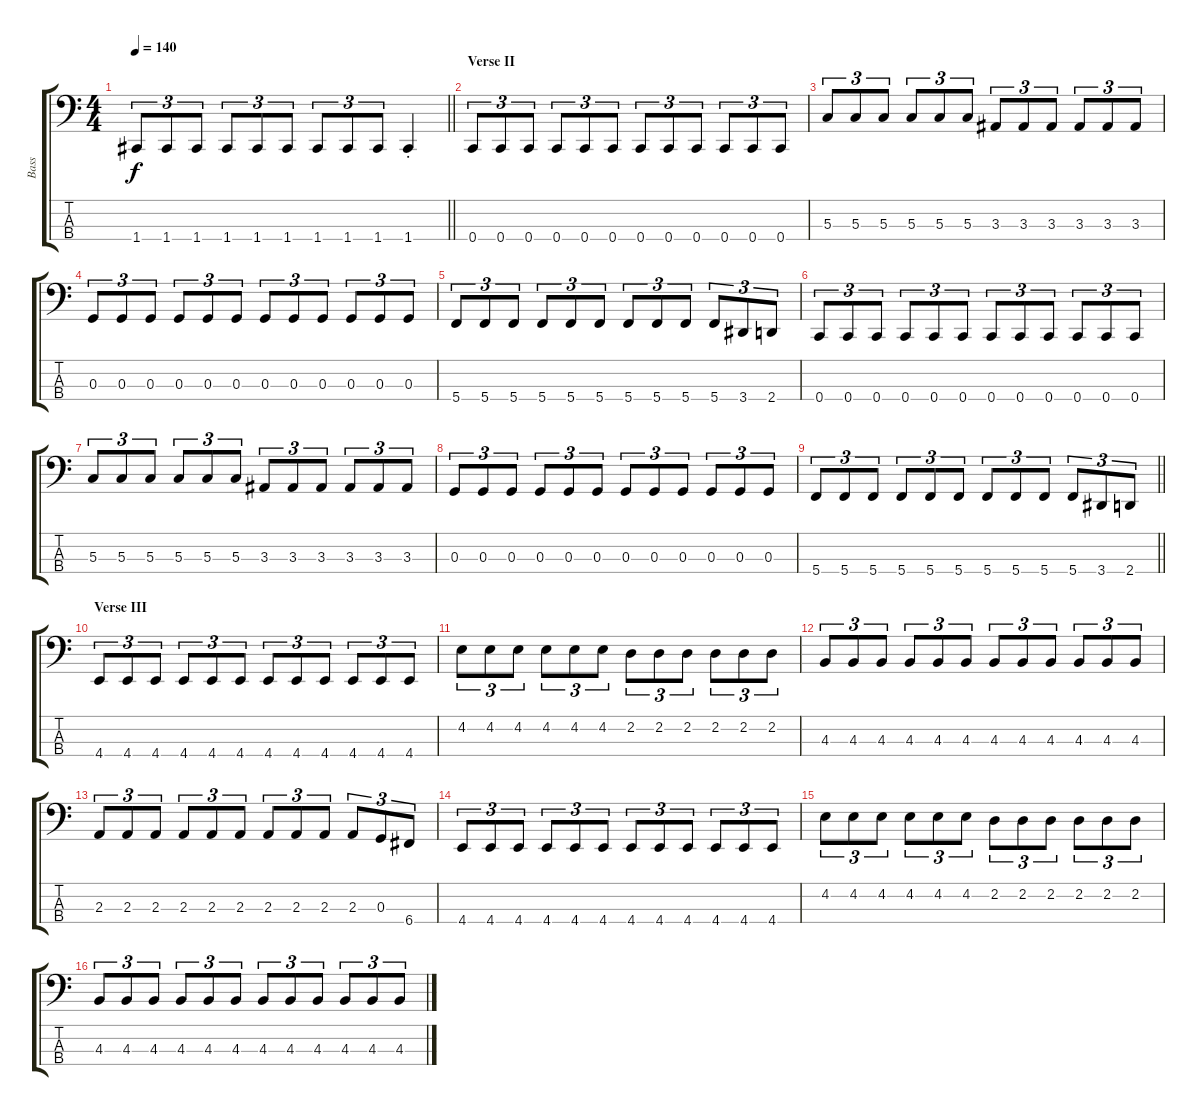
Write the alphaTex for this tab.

\track ("Bass" "Bass") {instrument electricbasspick}
\staff {score tabs}
\tuning (F2 C2 G1 C1) {hide}
\ts (4 4)
\tempo 140
\clef f4
\barLineRight lightlight
\ks c
1.4.8{tu (3 2) dy f} 1.4.8{tu (3 2)} 1.4.8{tu (3 2)} 1.4.8{tu (3 2)} 1.4.8{tu (3 2)} 1.4.8{tu (3 2)} 1.4.8{tu (3 2)} 1.4.8{tu (3 2)} 1.4.8{tu (3 2)} 1.4{st}.4 |
\section ("" "Verse II")
0.4.8{tu (3 2)} 0.4.8{tu (3 2)} 0.4.8{tu (3 2)} 0.4.8{tu (3 2)} 0.4.8{tu (3 2)} 0.4.8{tu (3 2)} 0.4.8{tu (3 2)} 0.4.8{tu (3 2)} 0.4.8{tu (3 2)} 0.4.8{tu (3 2)} 0.4.8{tu (3 2)} 0.4.8{tu (3 2)} |
5.3.8{tu (3 2)} 5.3.8{tu (3 2)} 5.3.8{tu (3 2)} 5.3.8{tu (3 2)} 5.3.8{tu (3 2)} 5.3.8{tu (3 2)} 3.3.8{tu (3 2)} 3.3.8{tu (3 2)} 3.3.8{tu (3 2)} 3.3.8{tu (3 2)} 3.3.8{tu (3 2)} 3.3.8{tu (3 2)} |
0.3.8{tu (3 2)} 0.3.8{tu (3 2)} 0.3.8{tu (3 2)} 0.3.8{tu (3 2)} 0.3.8{tu (3 2)} 0.3.8{tu (3 2)} 0.3.8{tu (3 2)} 0.3.8{tu (3 2)} 0.3.8{tu (3 2)} 0.3.8{tu (3 2)} 0.3.8{tu (3 2)} 0.3.8{tu (3 2)} |
5.4.8{tu (3 2)} 5.4.8{tu (3 2)} 5.4.8{tu (3 2)} 5.4.8{tu (3 2)} 5.4.8{tu (3 2)} 5.4.8{tu (3 2)} 5.4.8{tu (3 2)} 5.4.8{tu (3 2)} 5.4.8{tu (3 2)} 5.4.8{tu (3 2)} 3.4.8{tu (3 2)} 2.4.8{tu (3 2)} |
0.4.8{tu (3 2)} 0.4.8{tu (3 2)} 0.4.8{tu (3 2)} 0.4.8{tu (3 2)} 0.4.8{tu (3 2)} 0.4.8{tu (3 2)} 0.4.8{tu (3 2)} 0.4.8{tu (3 2)} 0.4.8{tu (3 2)} 0.4.8{tu (3 2)} 0.4.8{tu (3 2)} 0.4.8{tu (3 2)} |
5.3.8{tu (3 2)} 5.3.8{tu (3 2)} 5.3.8{tu (3 2)} 5.3.8{tu (3 2)} 5.3.8{tu (3 2)} 5.3.8{tu (3 2)} 3.3.8{tu (3 2)} 3.3.8{tu (3 2)} 3.3.8{tu (3 2)} 3.3.8{tu (3 2)} 3.3.8{tu (3 2)} 3.3.8{tu (3 2)} |
0.3.8{tu (3 2)} 0.3.8{tu (3 2)} 0.3.8{tu (3 2)} 0.3.8{tu (3 2)} 0.3.8{tu (3 2)} 0.3.8{tu (3 2)} 0.3.8{tu (3 2)} 0.3.8{tu (3 2)} 0.3.8{tu (3 2)} 0.3.8{tu (3 2)} 0.3.8{tu (3 2)} 0.3.8{tu (3 2)} |
\barLineRight lightlight
5.4.8{tu (3 2)} 5.4.8{tu (3 2)} 5.4.8{tu (3 2)} 5.4.8{tu (3 2)} 5.4.8{tu (3 2)} 5.4.8{tu (3 2)} 5.4.8{tu (3 2)} 5.4.8{tu (3 2)} 5.4.8{tu (3 2)} 5.4.8{tu (3 2)} 3.4.8{tu (3 2)} 2.4.8{tu (3 2)} |
\section ("" "Verse III")
4.4.8{tu (3 2)} 4.4.8{tu (3 2)} 4.4.8{tu (3 2)} 4.4.8{tu (3 2)} 4.4.8{tu (3 2)} 4.4.8{tu (3 2)} 4.4.8{tu (3 2)} 4.4.8{tu (3 2)} 4.4.8{tu (3 2)} 4.4.8{tu (3 2)} 4.4.8{tu (3 2)} 4.4.8{tu (3 2)} |
4.2.8{tu (3 2)} 4.2.8{tu (3 2)} 4.2.8{tu (3 2)} 4.2.8{tu (3 2)} 4.2.8{tu (3 2)} 4.2.8{tu (3 2)} 2.2.8{tu (3 2)} 2.2.8{tu (3 2)} 2.2.8{tu (3 2)} 2.2.8{tu (3 2)} 2.2.8{tu (3 2)} 2.2.8{tu (3 2)} |
4.3.8{tu (3 2)} 4.3.8{tu (3 2)} 4.3.8{tu (3 2)} 4.3.8{tu (3 2)} 4.3.8{tu (3 2)} 4.3.8{tu (3 2)} 4.3.8{tu (3 2)} 4.3.8{tu (3 2)} 4.3.8{tu (3 2)} 4.3.8{tu (3 2)} 4.3.8{tu (3 2)} 4.3.8{tu (3 2)} |
2.3.8{tu (3 2)} 2.3.8{tu (3 2)} 2.3.8{tu (3 2)} 2.3.8{tu (3 2)} 2.3.8{tu (3 2)} 2.3.8{tu (3 2)} 2.3.8{tu (3 2)} 2.3.8{tu (3 2)} 2.3.8{tu (3 2)} 2.3.8{tu (3 2)} 0.3.8{tu (3 2)} 6.4.8{tu (3 2)} |
4.4.8{tu (3 2)} 4.4.8{tu (3 2)} 4.4.8{tu (3 2)} 4.4.8{tu (3 2)} 4.4.8{tu (3 2)} 4.4.8{tu (3 2)} 4.4.8{tu (3 2)} 4.4.8{tu (3 2)} 4.4.8{tu (3 2)} 4.4.8{tu (3 2)} 4.4.8{tu (3 2)} 4.4.8{tu (3 2)} |
4.2.8{tu (3 2)} 4.2.8{tu (3 2)} 4.2.8{tu (3 2)} 4.2.8{tu (3 2)} 4.2.8{tu (3 2)} 4.2.8{tu (3 2)} 2.2.8{tu (3 2)} 2.2.8{tu (3 2)} 2.2.8{tu (3 2)} 2.2.8{tu (3 2)} 2.2.8{tu (3 2)} 2.2.8{tu (3 2)} |
4.3.8{tu (3 2)} 4.3.8{tu (3 2)} 4.3.8{tu (3 2)} 4.3.8{tu (3 2)} 4.3.8{tu (3 2)} 4.3.8{tu (3 2)} 4.3.8{tu (3 2)} 4.3.8{tu (3 2)} 4.3.8{tu (3 2)} 4.3.8{tu (3 2)} 4.3.8{tu (3 2)} 4.3.8{tu (3 2)}
